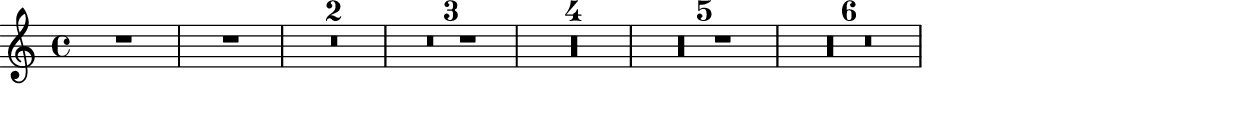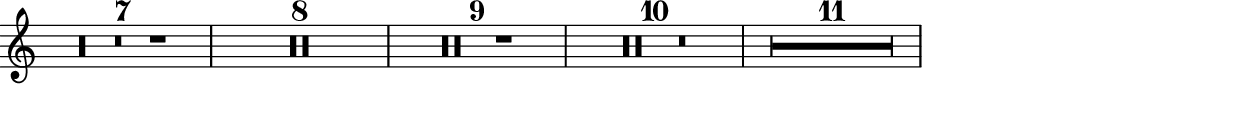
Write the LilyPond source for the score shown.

%% Generated by lilypond-book.py
%% Options: [exampleindent=10.16\mm,indent=0\mm,line-width=160\mm]
\include "lilypond-book-preamble.ly"


% ****************************************************************
% Start cut-&-pastable-section
% ****************************************************************



\paper {
  indent = 0\mm
  line-width = 160\mm
  % offset the left padding, also add 1mm as lilypond creates cropped
  % images with a little space on the right
  line-width = #(- line-width (* mm  3.000000) (* mm 1))
}

\layout {
  
}





% ****************************************************************
% ly snippet:
% ****************************************************************
\sourcefilename "/home/gub/gub/target/linux-x86/src/lilypond-git.sv.gnu.org--lilypond.git-release-unstable/input/regression/mm-rests2.ly"
\sourcefileline 0

\version "2.16.0"

\header{
  texidoc="
If @code{Score.skipBars} is set,
the signs for four, two, and one measure rest are combined to
produce the graphical representation of rests for up to 10 bars.
The number of bars will be written above the sign.
"
}

thenotes =  \relative cis' {
  \set Score.skipBars = ##t
  \time 4/4
  R1 |
  R1*1 |
  R1*2 |
  R1*3 |
  R1*4 |
  R1*5 |
  R1*6 |
  R1*7 |
  R1*8 |
  R1*9 |
  R1*10 |
  R1*11 | 
}

<< \context Staff \thenotes

 >>





% ****************************************************************
% end ly snippet
% ****************************************************************
